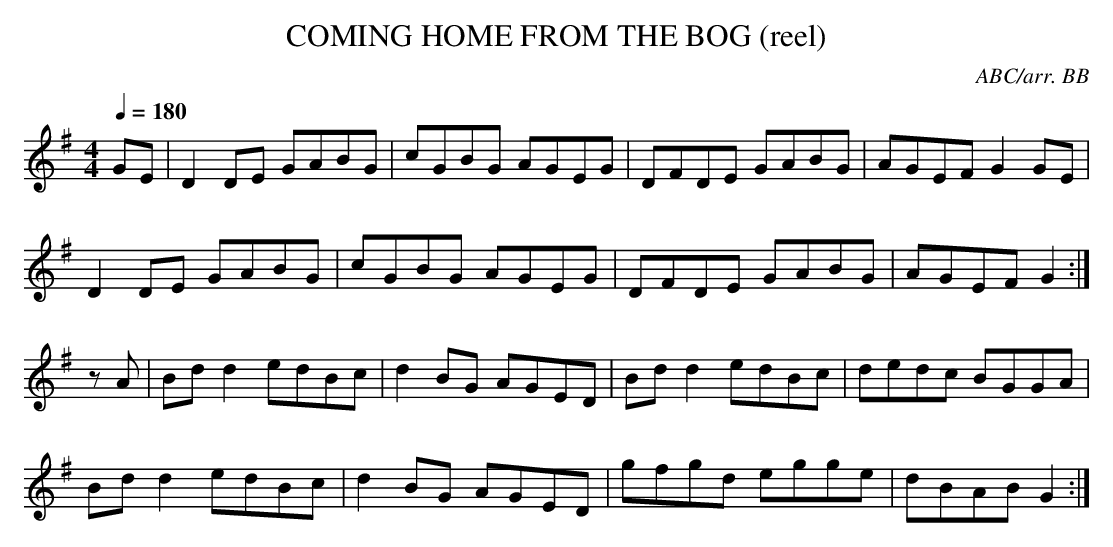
X:1
T:COMING HOME FROM THE BOG (reel)
C:ABC/arr. BB
Q:1/4=180
L:1/8
M:4/4
K:G
GE|D2 DE GABG|cGBG AGEG|DFDE GABG|AGEF G2 GE|
D2 DE GABG|cGBG AGEG|DFDE GABG|AGEF G2 :|
zA|Bd d2 edBc|d2 BG AGED|Bd d2 edBc|dedc BGGA|
Bd d2 edBc|d2 BG AGED|gfgd egge|dBAB G2 :|
